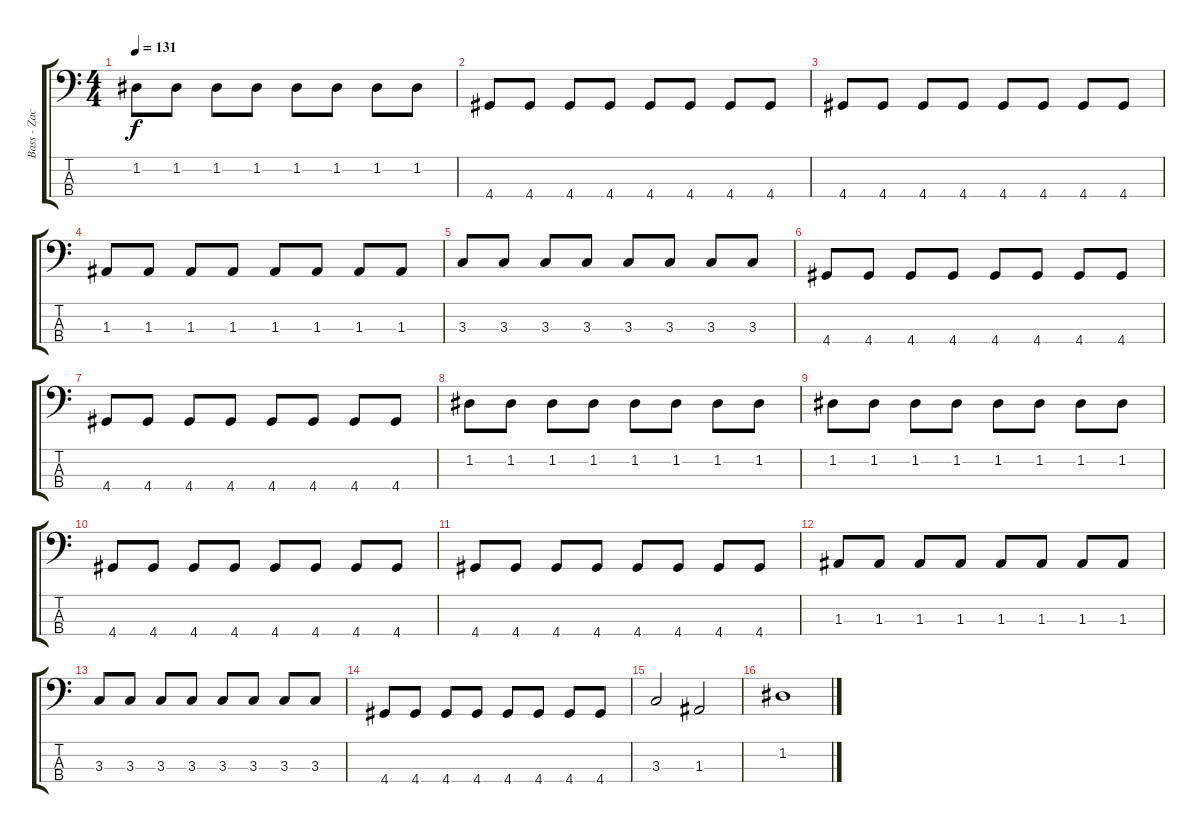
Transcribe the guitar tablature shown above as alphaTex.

\track ("Bass - Zack" "Bass - Zac") {instrument electricbassfinger}
\staff {score tabs}
\tuning (G2 D2 A1 E1) {hide}
\ts (4 4)
\tempo 131
\clef f4
\ks c
1.2.8{dy f} 1.2.8 1.2.8 1.2.8 1.2.8 1.2.8 1.2.8 1.2.8 |
4.4.8 4.4.8 4.4.8 4.4.8 4.4.8 4.4.8 4.4.8 4.4.8 |
4.4.8 4.4.8 4.4.8 4.4.8 4.4.8 4.4.8 4.4.8 4.4.8 |
1.3.8 1.3.8 1.3.8 1.3.8 1.3.8 1.3.8 1.3.8 1.3.8 |
3.3.8 3.3.8 3.3.8 3.3.8 3.3.8 3.3.8 3.3.8 3.3.8 |
4.4.8 4.4.8 4.4.8 4.4.8 4.4.8 4.4.8 4.4.8 4.4.8 |
4.4.8 4.4.8 4.4.8 4.4.8 4.4.8 4.4.8 4.4.8 4.4.8 |
1.2.8 1.2.8 1.2.8 1.2.8 1.2.8 1.2.8 1.2.8 1.2.8 |
1.2.8 1.2.8 1.2.8 1.2.8 1.2.8 1.2.8 1.2.8 1.2.8 |
4.4.8 4.4.8 4.4.8 4.4.8 4.4.8 4.4.8 4.4.8 4.4.8 |
4.4.8 4.4.8 4.4.8 4.4.8 4.4.8 4.4.8 4.4.8 4.4.8 |
1.3.8 1.3.8 1.3.8 1.3.8 1.3.8 1.3.8 1.3.8 1.3.8 |
3.3.8 3.3.8 3.3.8 3.3.8 3.3.8 3.3.8 3.3.8 3.3.8 |
4.4.8 4.4.8 4.4.8 4.4.8 4.4.8 4.4.8 4.4.8 4.4.8 |
3.3.2 1.3.2 |
1.2.1
